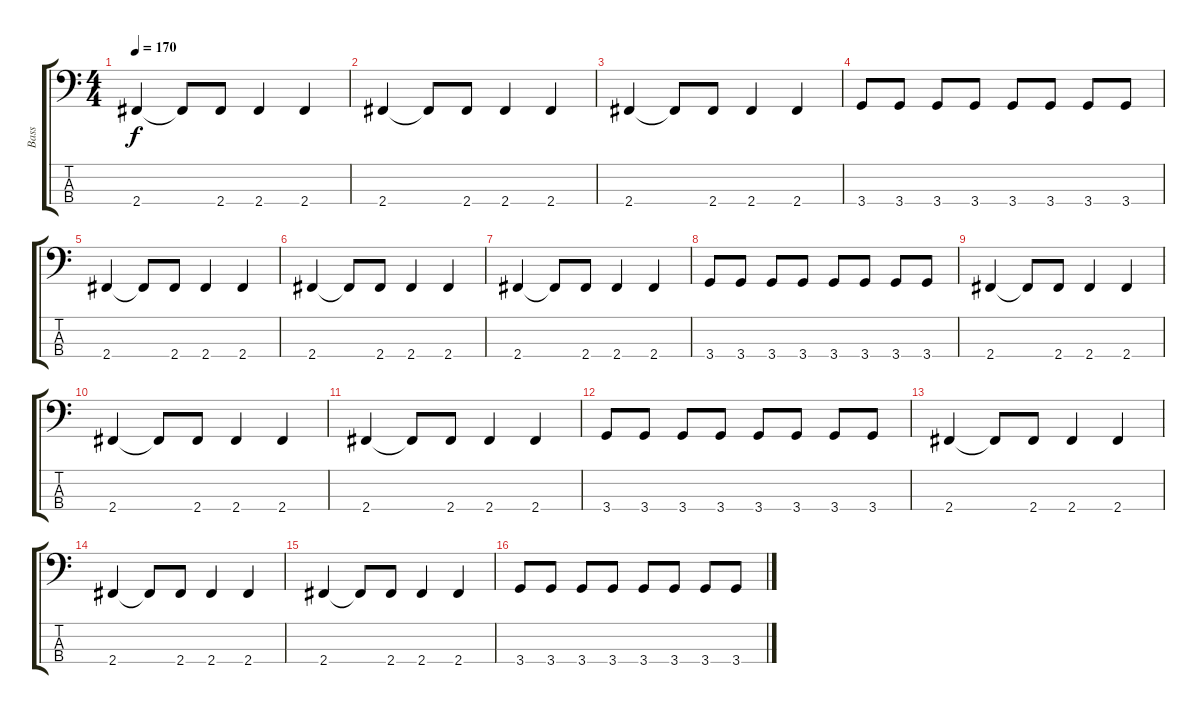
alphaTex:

\track ("Bass" "Bass") {instrument electricbasspick}
\staff {score tabs}
\tuning (G2 D2 A1 E1) {hide}
\ts (4 4)
\tempo 170
\clef f4
\ks c
2.4.4{dy f} 2.4{t}.8 2.4.8 2.4.4 2.4.4 |
2.4.4 2.4{t}.8 2.4.8 2.4.4 2.4.4 |
2.4.4 2.4{t}.8 2.4.8 2.4.4 2.4.4 |
3.4.8 3.4.8 3.4.8 3.4.8 3.4.8 3.4.8 3.4.8 3.4.8 |
2.4.4 2.4{t}.8 2.4.8 2.4.4 2.4.4 |
2.4.4 2.4{t}.8 2.4.8 2.4.4 2.4.4 |
2.4.4 2.4{t}.8 2.4.8 2.4.4 2.4.4 |
3.4.8 3.4.8 3.4.8 3.4.8 3.4.8 3.4.8 3.4.8 3.4.8 |
2.4.4 2.4{t}.8 2.4.8 2.4.4 2.4.4 |
2.4.4 2.4{t}.8 2.4.8 2.4.4 2.4.4 |
2.4.4 2.4{t}.8 2.4.8 2.4.4 2.4.4 |
3.4.8 3.4.8 3.4.8 3.4.8 3.4.8 3.4.8 3.4.8 3.4.8 |
2.4.4 2.4{t}.8 2.4.8 2.4.4 2.4.4 |
2.4.4 2.4{t}.8 2.4.8 2.4.4 2.4.4 |
2.4.4 2.4{t}.8 2.4.8 2.4.4 2.4.4 |
3.4.8 3.4.8 3.4.8 3.4.8 3.4.8 3.4.8 3.4.8 3.4.8
